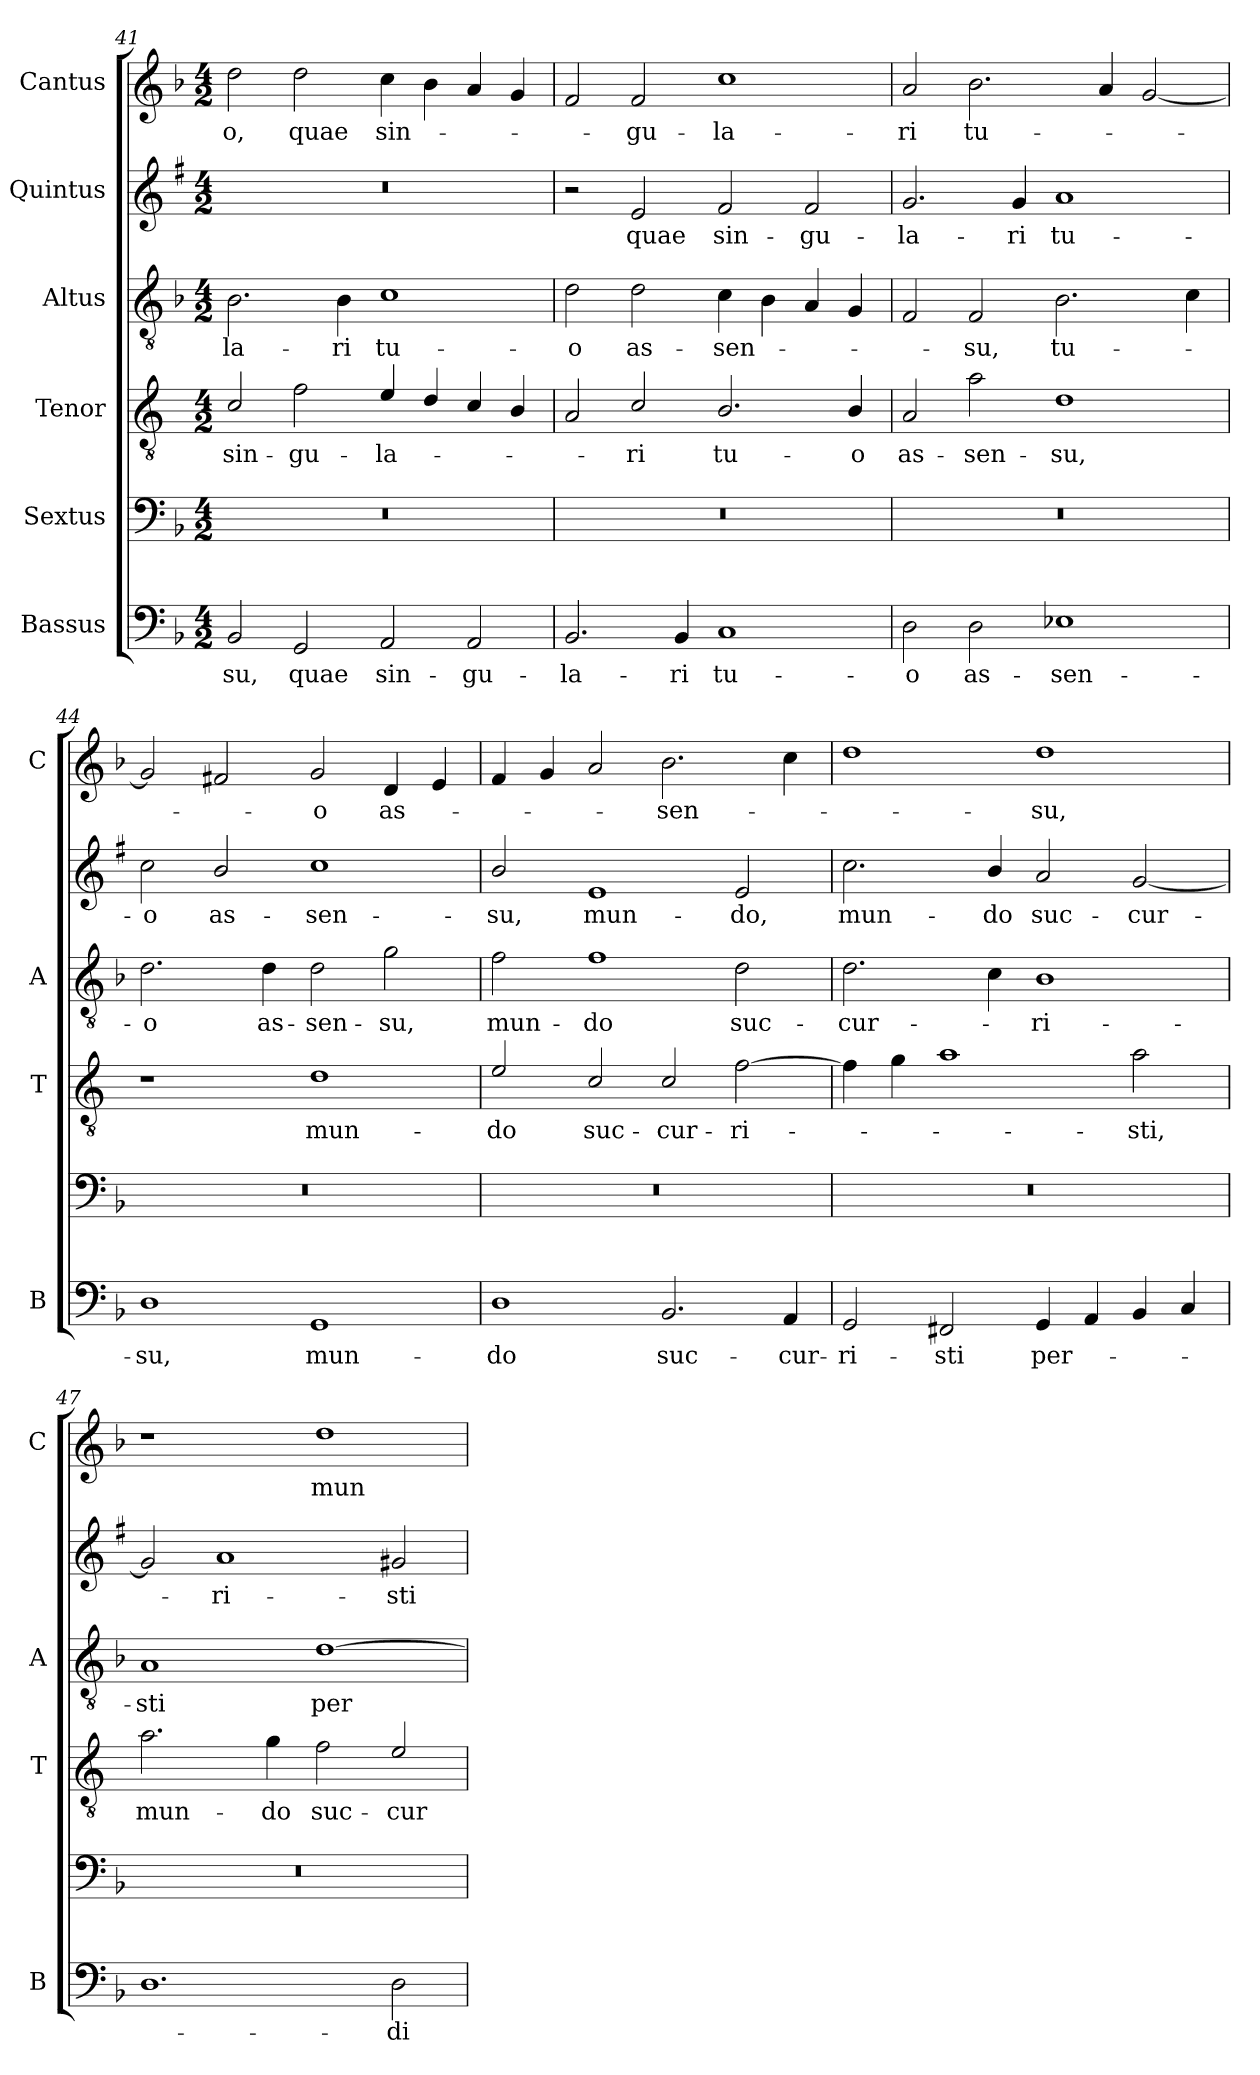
**kern	**text	**kern	**kern	**text	**kern	**text	**kern	**text	**kern	**text
*part6	*part6	*part5	*part4	*part4	*part3	*part3	*part2	*part2	*part1	*part1
*staff6	*staff6	*staff5	*staff4	*staff4	*staff3	*staff3	*staff2	*staff2	*staff1	*staff1
*I"Bassus	*	*I"Sextus	*I"Tenor	*	*I"Altus	*	*I"Quintus	*	*I"Cantus	*
*I'B	*	*	*I'T	*	*I'A	*	*	*	*I'C	*
*clefF4	*	*clefF4	*clefGv2	*	*clefGv2	*	*clefG2	*	*clefG2	*
*	*	*	*ITrd4c7	*	*	*	*ITrd1c2	*	*	*
*k[b-]	*	*k[b-]	*k[b-]	*	*k[b-]	*	*k[b-]	*	*k[b-]	*
*F:	*	*F:	*F:	*	*F:	*	*F:	*	*F:	*
*M4/2	*	*M4/2	*M4/2	*	*M4/2	*	*M4/2	*	*M4/2	*
=41	=41	=41	=41	=41	=41	=41	=41	=41	=41	=41
!	!LO:LY:b	!	!	!LO:LY:b	!	!LO:LY:b	!	!	!	!LO:LY:b
2BB-/	-su,	0r	2F/	sin-	2.B-\	-la-	0r	.	2dd\	-o,
!	!LO:LY:b	!	!	!LO:LY:b	!	!	!	!	!	!LO:LY:b
2GG/	quae	.	2B-\	-gu-	.	.	.	.	2dd\	quae
!	!	!	!	!	!	!LO:LY:b	!	!	!	!
.	.	.	.	.	4B-\	-ri	.	.	.	.
!	!LO:LY:b	!	!	!LO:LY:b	!	!LO:LY:b	!	!	!	!LO:LY:b
2AA/	sin-	.	4A/	-la-	1c	tu-	.	.	4cc\	sin-
.	.	.	4G/	.	.	.	.	.	4b-\	.
!	!LO:LY:b	!	!	!	!	!	!	!	!	!
2AA/	-gu-	.	4F/	.	.	.	.	.	4a/	.
.	.	.	4E/	.	.	.	.	.	4g/	.
!!LO:LB:g=z
=42	=42	=42	=42	=42	=42	=42	=42	=42	=42	=42
!	!LO:LY:b	!	!	!	!	!LO:LY:b	!	!	!	!
2.BB-/	-la-	0r	2D/	.	2d\	-o	2r	.	2f/	.
!	!	!	!	!LO:LY:b	!	!LO:LY:b	!	!LO:LY:b	!	!LO:LY:b
.	.	.	2F/	-ri	2d\	as-	2d/	quae	2f/	-gu-
!	!LO:LY:b	!	!	!	!	!	!	!	!	!
4BB-/	-ri	.	.	.	.	.	.	.	.	.
!	!LO:LY:b	!	!	!LO:LY:b	!	!LO:LY:b	!	!LO:LY:b	!	!LO:LY:b
1C	tu-	.	2.E/	tu-	4c\	-sen-	2e/	sin-	1cc	-la-
.	.	.	.	.	4B-\	.	.	.	.	.
!	!	!	!	!	!	!	!	!LO:LY:b	!	!
.	.	.	.	.	4A/	.	2e/	-gu-	.	.
!	!	!	!	!LO:LY:b	!	!	!	!	!	!
.	.	.	4E/	-o	4G/	.	.	.	.	.
=43	=43	=43	=43	=43	=43	=43	=43	=43	=43	=43
!	!LO:LY:b	!	!	!LO:LY:b	!	!	!	!LO:LY:b	!	!LO:LY:b
2D\	-o	0r	2D/	as-	2F/	.	2.f/	-la-	2a/	-ri
!	!LO:LY:b	!	!	!LO:LY:b	!	!LO:LY:b	!	!	!	!LO:LY:b
2D\	as-	.	2d\	-sen-	2F/	-su,	.	.	2.b-\	tu-
!	!	!	!	!	!	!	!	!LO:LY:b	!	!
.	.	.	.	.	.	.	4f/	-ri	.	.
!	!LO:LY:b	!	!	!LO:LY:b	!	!LO:LY:b	!	!LO:LY:b	!	!
1E-X	-sen-	.	1G	-su,	2.B-\	tu-	1g	tu-	.	.
.	.	.	.	.	.	.	.	.	4a/	.
.	.	.	.	.	.	.	.	.	[2g/	.
.	.	.	.	.	4c\	.	.	.	.	.
=44	=44	=44	=44	=44	=44	=44	=44	=44	=44	=44
!	!LO:LY:b	!	!	!	!	!LO:LY:b	!	!LO:LY:b	!	!
1D	-su,	0r	1r	.	2.d\	-o	2b-\	-o	2g/]	.
!	!	!	!	!	!	!	!	!LO:LY:b	!	!
.	.	.	.	.	.	.	2a/	as-	2f#X/	.
!	!	!	!	!	!	!LO:LY:b	!	!	!	!
.	.	.	.	.	4d\	as-	.	.	.	.
!	!LO:LY:b	!	!	!LO:LY:b	!	!LO:LY:b	!	!LO:LY:b	!	!LO:LY:b
1GG	mun-	.	1G	mun-	2d\	-sen-	1b-	-sen-	2g/	-o
!	!	!	!	!	!	!LO:LY:b	!	!	!	!LO:LY:b
.	.	.	.	.	2g\	-su,	.	.	4d/	as-
.	.	.	.	.	.	.	.	.	4e/	.
=45	=45	=45	=45	=45	=45	=45	=45	=45	=45	=45
!	!LO:LY:b	!	!	!LO:LY:b	!	!LO:LY:b	!	!LO:LY:b	!	!
1D	-do	0r	2A/	-do	2f\	mun-	2a/	-su,	4f/	.
.	.	.	.	.	.	.	.	.	4g/	.
!	!	!	!	!LO:LY:b	!	!LO:LY:b	!	!LO:LY:b	!	!
.	.	.	2F/	suc-	1f	-do	1d	mun-	2a/	.
!	!LO:LY:b	!	!	!LO:LY:b	!	!	!	!	!	!LO:LY:b
2.BB-/	suc-	.	2F/	-cur-	.	.	.	.	2.b-\	-sen-
!	!	!	!	!LO:LY:b	!	!LO:LY:b	!	!LO:LY:b	!	!
.	.	.	[2B-\	-ri-	2d\	suc-	2d/	-do,	.	.
!	!LO:LY:b	!	!	!	!	!	!	!	!	!
4AA/	-cur-	.	.	.	.	.	.	.	4cc\	.
=46	=46	=46	=46	=46	=46	=46	=46	=46	=46	=46
!	!LO:LY:b	!	!	!	!	!LO:LY:b	!	!LO:LY:b	!	!
2GG/	-ri-	0r	4B-\]	.	2.d\	-cur-	2.b-\	mun-	1dd	.
.	.	.	4c\	.	.	.	.	.	.	.
!	!LO:LY:b	!	!	!	!	!	!	!	!	!
2FF#X/	-sti	.	1d	.	.	.	.	.	.	.
!	!	!	!	!	!	!	!	!LO:LY:b	!	!
.	.	.	.	.	4c\	.	4a/	-do	.	.
!	!LO:LY:b	!	!	!	!	!LO:LY:b	!	!LO:LY:b	!	!LO:LY:b
4GG/	per-	.	.	.	1B-	-ri-	2g/	suc-	1dd	-su,
4AA/	.	.	.	.	.	.	.	.	.	.
!	!	!	!	!LO:LY:b	!	!	!	!LO:LY:b	!	!
4BB-/	.	.	2d\	-sti,	.	.	[2f/	-cur-	.	.
4C/	.	.	.	.	.	.	.	.	.	.
=47	=47	=47	=47	=47	=47	=47	=47	=47	=47	=47
!	!	!	!	!LO:LY:b	!	!LO:LY:b	!	!	!	!
1.D	.	0r	2.d\	mun-	1A	-sti	2f/]	.	1r	.
!	!	!	!	!	!	!	!	!LO:LY:b	!	!
.	.	.	.	.	.	.	1g	-ri-	.	.
!	!	!	!	!LO:LY:b	!	!	!	!	!	!
.	.	.	4c\	-do	.	.	.	.	.	.
!	!	!	!	!LO:LY:b	!	!LO:LY:b	!	!	!	!LO:LY:b
.	.	.	2B-\	suc-	[1d	per-	.	.	1dd	mun-
!	!LO:LY:b	!	!	!LO:LY:b	!	!	!	!LO:LY:b	!	!
2D\	-di-	.	2A/	-cur-	.	.	2f#X/	-sti	.	.
=	=	=	=	=	=	=	=	=	=	=
*-	*-	*-	*-	*-	*-	*-	*-	*-	*-	*-
